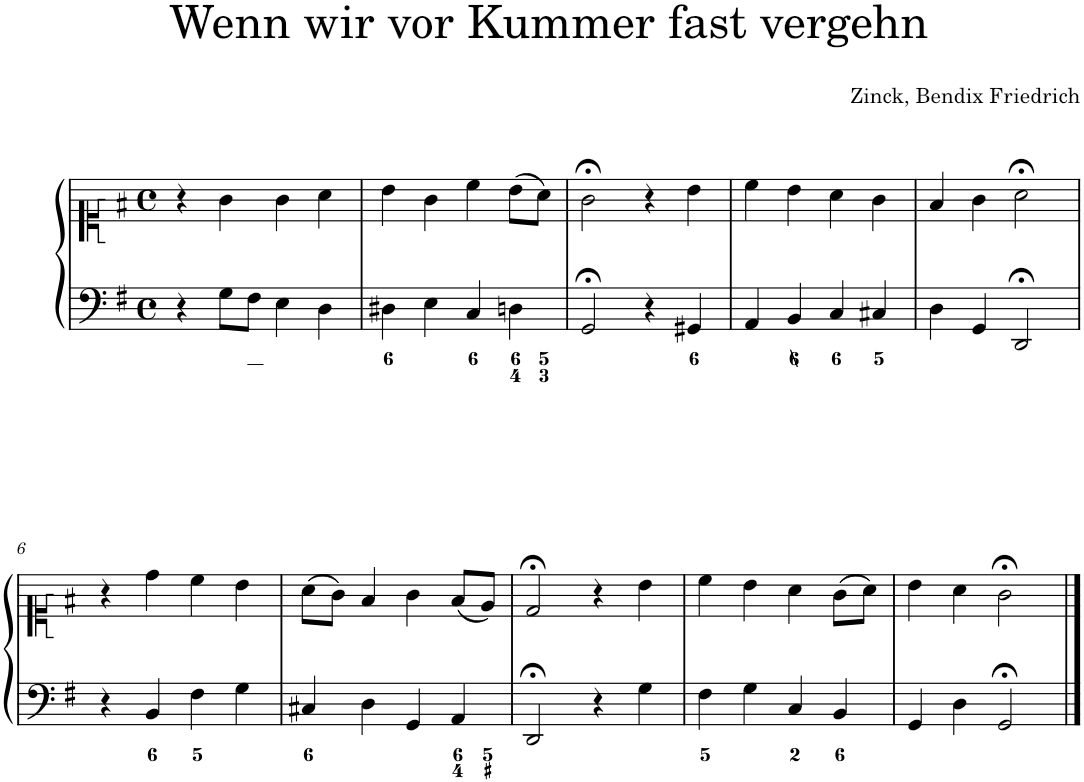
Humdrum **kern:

**kern	**kern
*part1	*part1
*staff2	*staff1
*I"Piano	*
*I'Pno.	*
*clefF4	*clefC1
*k[f#]	*k[f#]
*M4/4	*M4/4
*met(c)	*met(c)
=1	=1
4r	4r
8G\L	4g\
8F#\J	.
4E\	4g\
4D\	4a\
=2	=2
4D#X\	4b\
4E\	4g\
4C/	4cc\
4Dn\	(8b\L
.	8a\J)
=3	=3
2GG;</	2g;<\
4r	4r
4GG#X/	4b\
=4	=4
4AA/	4cc\
4BB/	4b\
4C/	4a\
4C#X/	4g\
=5	=5
4D\	4f#/
4GG/	4g\
2DD;</	2a;<\
!!LO:LB:g=z
=6	=6
4r	4r
4BB/	4dd\
4F#\	4cc\
4G\	4b\
=7	=7
4C#X/	(8a\L
.	8g\J)
4D\	4f#/
4GG/	4g\
4AA/	(8f#/L
.	8e/J)
=8	=8
2DD;</	2d;</
4r	4r
4G\	4b\
=9	=9
4F#\	4cc\
4G\	4b\
4C/	4a\
4BB/	(8g\L
.	8a\J)
=10	=10
4GG/	4b\
4D\	4a\
2GG;</	2g;<\
==	==
*-	*-
